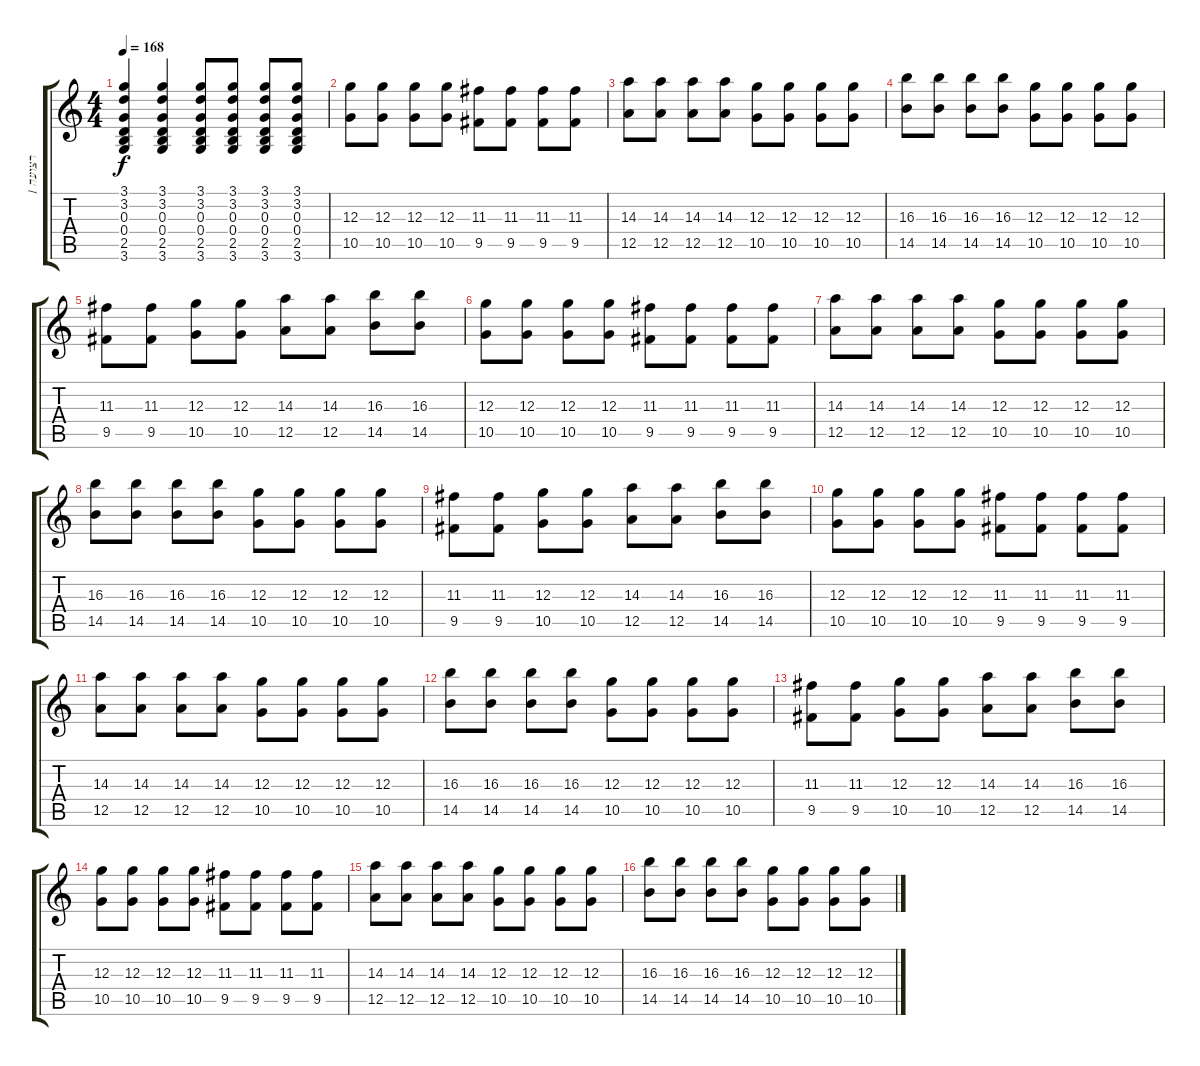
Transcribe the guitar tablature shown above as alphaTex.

\track ("רצועה 1" "רצועה 1") {instrument acousticguitarsteel}
\staff {score tabs}
\tuning (E4 B3 G3 D3 A2 E2) {hide}
\ts (4 4)
\tempo 168
\clef g2
\ks c
(3.1 3.2 0.3 0.4 2.5 3.6).4{dy f} (3.1 3.2 0.3 0.4 2.5 3.6).4 (3.1 3.2 0.3 0.4 2.5 3.6).8 (3.1 3.2 0.3 0.4 2.5 3.6).8 (3.1 3.2 0.3 0.4 2.5 3.6).8 (3.1 3.2 0.3 0.4 2.5 3.6).8 |
(12.3 10.5).8 (12.3 10.5).8 (12.3 10.5).8 (12.3 10.5).8 (11.3 9.5).8 (11.3 9.5).8 (11.3 9.5).8 (11.3 9.5).8 |
(14.3 12.5).8 (14.3 12.5).8 (14.3 12.5).8 (14.3 12.5).8 (12.3 10.5).8 (12.3 10.5).8 (12.3 10.5).8 (12.3 10.5).8 |
(16.3 14.5).8 (16.3 14.5).8 (16.3 14.5).8 (16.3 14.5).8 (12.3 10.5).8 (12.3 10.5).8 (12.3 10.5).8 (12.3 10.5).8 |
(11.3 9.5).8 (11.3 9.5).8 (12.3 10.5).8 (12.3 10.5).8 (14.3 12.5).8 (14.3 12.5).8 (16.3 14.5).8 (16.3 14.5).8 |
(12.3 10.5).8 (12.3 10.5).8 (12.3 10.5).8 (12.3 10.5).8 (11.3 9.5).8 (11.3 9.5).8 (11.3 9.5).8 (11.3 9.5).8 |
(14.3 12.5).8 (14.3 12.5).8 (14.3 12.5).8 (14.3 12.5).8 (12.3 10.5).8 (12.3 10.5).8 (12.3 10.5).8 (12.3 10.5).8 |
(16.3 14.5).8 (16.3 14.5).8 (16.3 14.5).8 (16.3 14.5).8 (12.3 10.5).8 (12.3 10.5).8 (12.3 10.5).8 (12.3 10.5).8 |
(11.3 9.5).8 (11.3 9.5).8 (12.3 10.5).8 (12.3 10.5).8 (14.3 12.5).8 (14.3 12.5).8 (16.3 14.5).8 (16.3 14.5).8 |
(12.3 10.5).8 (12.3 10.5).8 (12.3 10.5).8 (12.3 10.5).8 (11.3 9.5).8 (11.3 9.5).8 (11.3 9.5).8 (11.3 9.5).8 |
(14.3 12.5).8 (14.3 12.5).8 (14.3 12.5).8 (14.3 12.5).8 (12.3 10.5).8 (12.3 10.5).8 (12.3 10.5).8 (12.3 10.5).8 |
(16.3 14.5).8 (16.3 14.5).8 (16.3 14.5).8 (16.3 14.5).8 (12.3 10.5).8 (12.3 10.5).8 (12.3 10.5).8 (12.3 10.5).8 |
(11.3 9.5).8 (11.3 9.5).8 (12.3 10.5).8 (12.3 10.5).8 (14.3 12.5).8 (14.3 12.5).8 (16.3 14.5).8 (16.3 14.5).8 |
(12.3 10.5).8 (12.3 10.5).8 (12.3 10.5).8 (12.3 10.5).8 (11.3 9.5).8 (11.3 9.5).8 (11.3 9.5).8 (11.3 9.5).8 |
(14.3 12.5).8 (14.3 12.5).8 (14.3 12.5).8 (14.3 12.5).8 (12.3 10.5).8 (12.3 10.5).8 (12.3 10.5).8 (12.3 10.5).8 |
(16.3 14.5).8 (16.3 14.5).8 (16.3 14.5).8 (16.3 14.5).8 (12.3 10.5).8 (12.3 10.5).8 (12.3 10.5).8 (12.3 10.5).8
